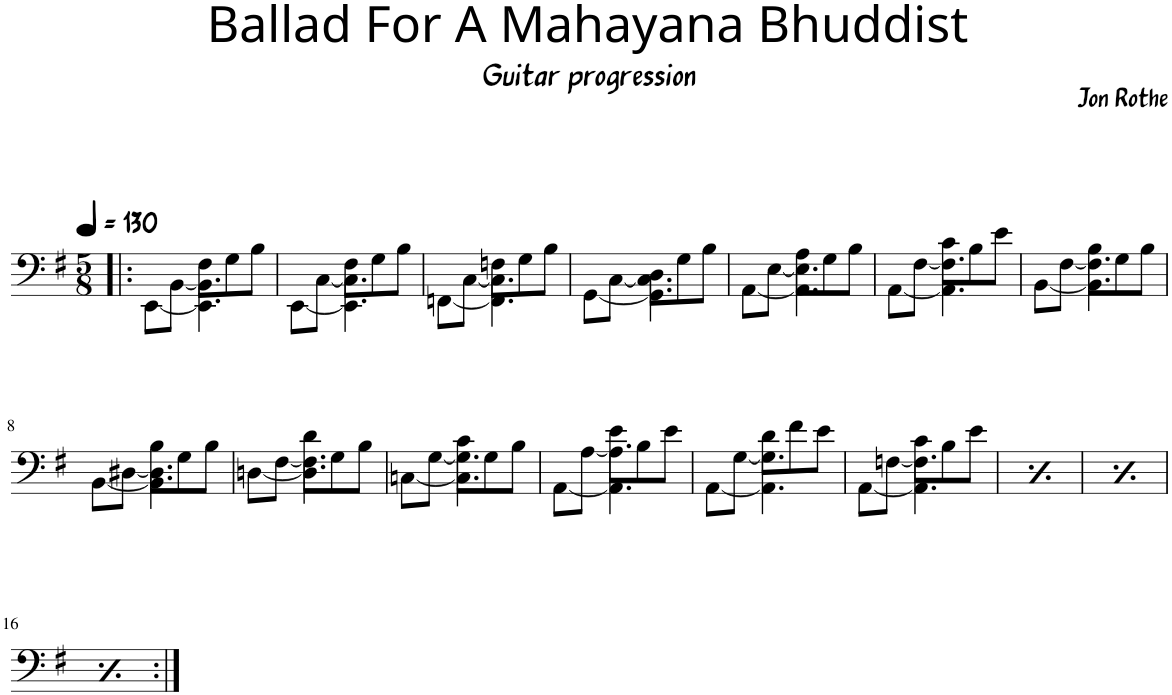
**kern
*part1
*staff1
*I"Acoustic Guitar
*I'Guit.
*clefF4
*k[f#]
*M5/8
*MM130
=1!|:
*^
[8EE\L	8ryy
[8BB\J	8ryy
4.EE\] 4.BB\]	8F#\L
.	8G\
.	8B\J
=2	=2
[8EE\L	8ryy
[8C\J	8ryy
4.EE\] 4.C\]	8F#\L
.	8G\
.	8B\J
=3	=3
[8FFn\L	8ryy
[8C\J	8ryy
4.FF\] 4.C\]	8Fn\L
.	8G\
.	8B\J
=4	=4
[8GG\L	8ryy
[8C\J	8ryy
4.GG\] 4.C\]	8D\L
.	8G\
.	8B\J
=5	=5
[8AA\L	8ryy
[8E\J	8ryy
4.AA\] 4.E\]	8A\L
.	8G\
.	8B\J
=6	=6
[8AA\L	8ryy
[8F#\J	8ryy
4.AA\] 4.F#\]	8c\L
.	8B\
.	8e\J
=7	=7
[8BB\L	8ryy
[8F#\J	8ryy
4.BB\] 4.F#\]	8B\L
.	8G\
.	8B\J
!!LO:LB:g=z	!!
=8	=8
[8BB\L	8ryy
[8D#X\J	8ryy
4.BB\] 4.D#\]	8B\L
.	8G\
.	8B\J
=9	=9
[8Dn\L	8ryy
[8F#\J	8ryy
4.D\] 4.F#\]	8d\L
.	8G\
.	8B\J
=10	=10
[8Cn\L	8ryy
[8G\J	8ryy
4.C\] 4.G\]	8c\L
.	8G\
.	8B\J
=11	=11
[8AA\L	8ryy
[8A\J	8ryy
4.AA\] 4.A\]	8e\L
.	8B\
.	8e\J
=12	=12
[8AA\L	8ryy
[8G\J	8ryy
4.AA\] 4.G\]	8d\L
.	8f#\
.	8e\J
=13	=13
[8AA\L	8ryy
[8Fn\J	8ryy
4.AA\] 4.F\]	8c\L
.	8B\
.	8e\J
=14	=14
[8AA\L	8ryy
[8Fn\J	8ryy
4.AA\] 4.F\]	8c\L
.	8B\
.	8e\J
=15	=15
[8AA\L	8ryy
[8Fn\J	8ryy
4.AA\] 4.F\]	8c\L
.	8B\
.	8e\J
!!LO:LB:g=z	!!
=16	=16
[8AA\L	8ryy
[8Fn\J	8ryy
4.AA\] 4.F\]	8c\L
.	8B\
.	8e\J
*v	*v
=:|!
*-
